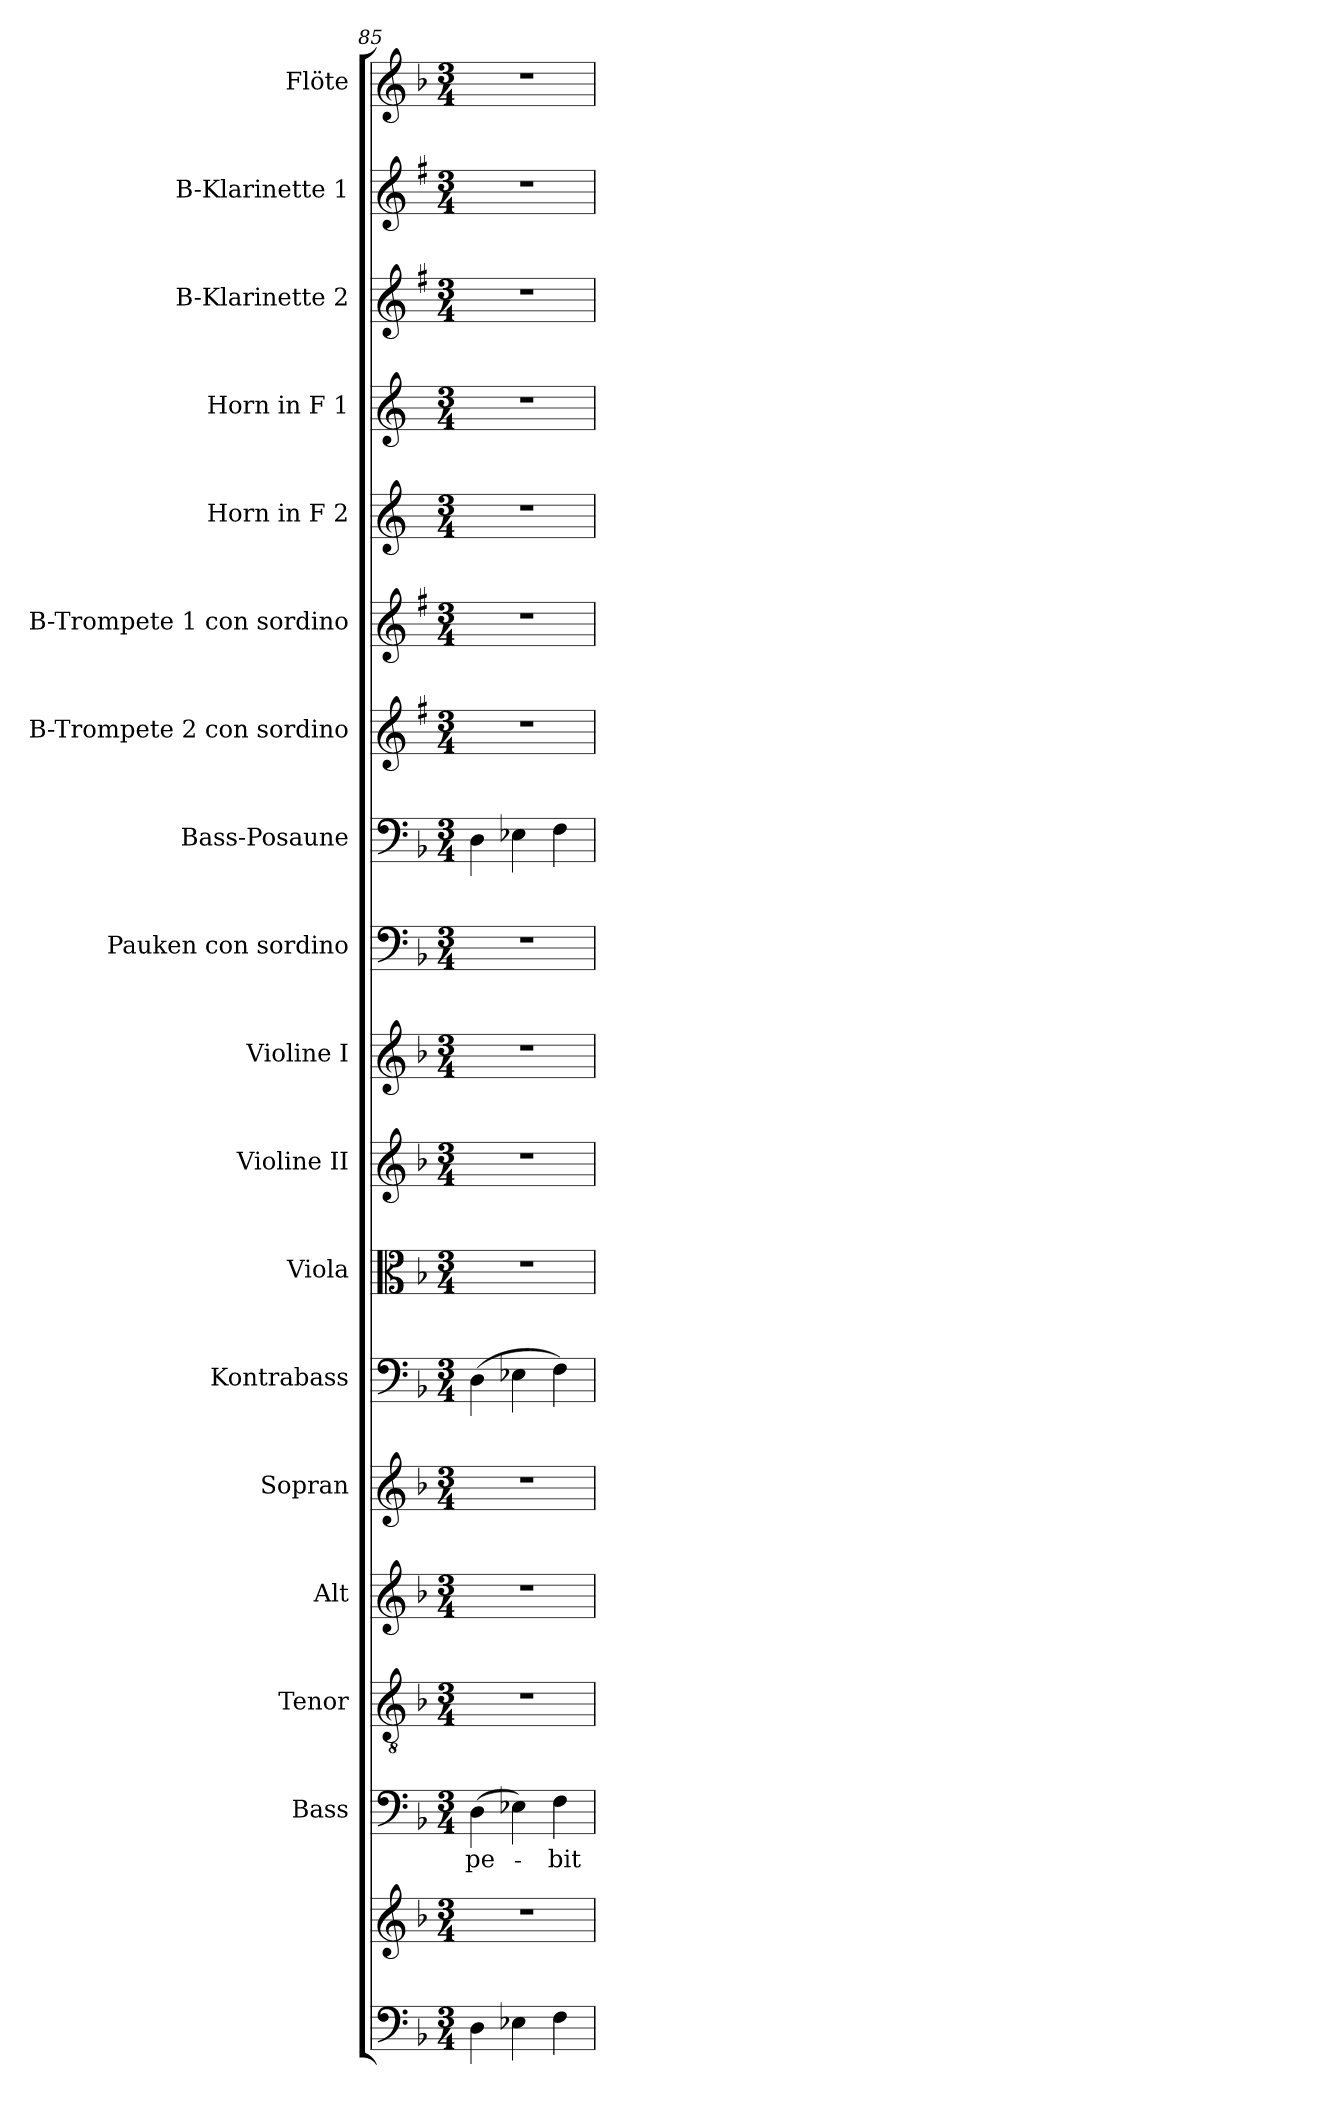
**kern	**kern	**kern	**text	**kern	**kern	**kern	**kern	**kern	**kern	**kern	**kern	**kern	**kern	**kern	**kern	**kern	**kern	**kern	**kern
*part18	*part18	*part17	*part17	*part16	*part15	*part14	*part13	*part12	*part11	*part10	*part9	*part8	*part7	*part6	*part5	*part4	*part3	*part2	*part1
*staff19	*staff18	*staff17	*staff17	*staff16	*staff15	*staff14	*staff13	*staff12	*staff11	*staff10	*staff9	*staff8	*staff7	*staff6	*staff5	*staff4	*staff3	*staff2	*staff1
*	*	*I"Bass	*	*I"Tenor	*I"Alt	*I"Sopran	*I"Kontrabass	*I"Viola	*I"Violine II	*I"Violine I	*I"Pauken con sordino	*I"Bass-Posaune	*I"B-Trompete 2 con sordino	*I"B-Trompete 1 con sordino	*I"Horn in F 2	*I"Horn in F 1	*I"B-Klarinette 2	*I"B-Klarinette 1	*I"Flöte
*	*	*I'B.	*	*I'T.	*I'A.	*I'S.	*I'Kb.	*I'Vla.	*I'Vl. II	*I'Vl. I	*I'Pk.	*I'B. Pos.	*I'B Trp. 2	*I'B Trp. 1	*	*	*I'B Kl. 2	*I'B Kl. 1	*I'Fl.
*clefF4	*clefG2	*clefF4	*	*clefGv2	*clefG2	*clefG2	*clefF4	*clefC3	*clefG2	*clefG2	*clefF4	*clefF4	*clefG2	*clefG2	*clefG2	*clefG2	*clefG2	*clefG2	*clefG2
*	*	*	*	*	*	*	*ITrd7c12	*	*	*	*	*	*ITrd1c2	*ITrd1c2	*ITrd4c7	*ITrd4c7	*ITrd1c2	*ITrd1c2	*
*k[b-]	*k[b-]	*k[b-]	*	*k[b-]	*k[b-]	*k[b-]	*k[b-]	*k[b-]	*k[b-]	*k[b-]	*k[b-]	*k[b-]	*k[b-]	*k[b-]	*k[b-]	*k[b-]	*k[b-]	*k[b-]	*k[b-]
*F:	*F:	*F:	*	*F:	*F:	*F:	*F:	*F:	*F:	*F:	*F:	*F:	*F:	*F:	*F:	*F:	*F:	*F:	*F:
*M3/4	*M3/4	*M3/4	*	*M3/4	*M3/4	*M3/4	*M3/4	*M3/4	*M3/4	*M3/4	*M3/4	*M3/4	*M3/4	*M3/4	*M3/4	*M3/4	*M3/4	*M3/4	*M3/4
=85	=85	=85	=85	=85	=85	=85	=85	=85	=85	=85	=85	=85	=85	=85	=85	=85	=85	=85	=85
!	!	!	!LO:LY:b	!	!	!	!	!	!	!	!	!	!	!	!	!	!	!	!
4D\	2.r	(>4D\	-pe-	2.r	2.r	2.r	(>4DD\	2.r	2.r	2.r	2.r	4D\	2.r	2.r	2.r	2.r	2.r	2.r	2.r
4E-X\	.	4E-X\)	.	.	.	.	4EE-X\	.	.	.	.	4E-X\	.	.	.	.	.	.	.
!	!	!	!LO:LY:b	!	!	!	!	!	!	!	!	!	!	!	!	!	!	!	!
4F\	.	4F\	-bit	.	.	.	4FF\)	.	.	.	.	4F\	.	.	.	.	.	.	.
=	=	=	=	=	=	=	=	=	=	=	=	=	=	=	=	=	=	=	=
*-	*-	*-	*-	*-	*-	*-	*-	*-	*-	*-	*-	*-	*-	*-	*-	*-	*-	*-	*-
